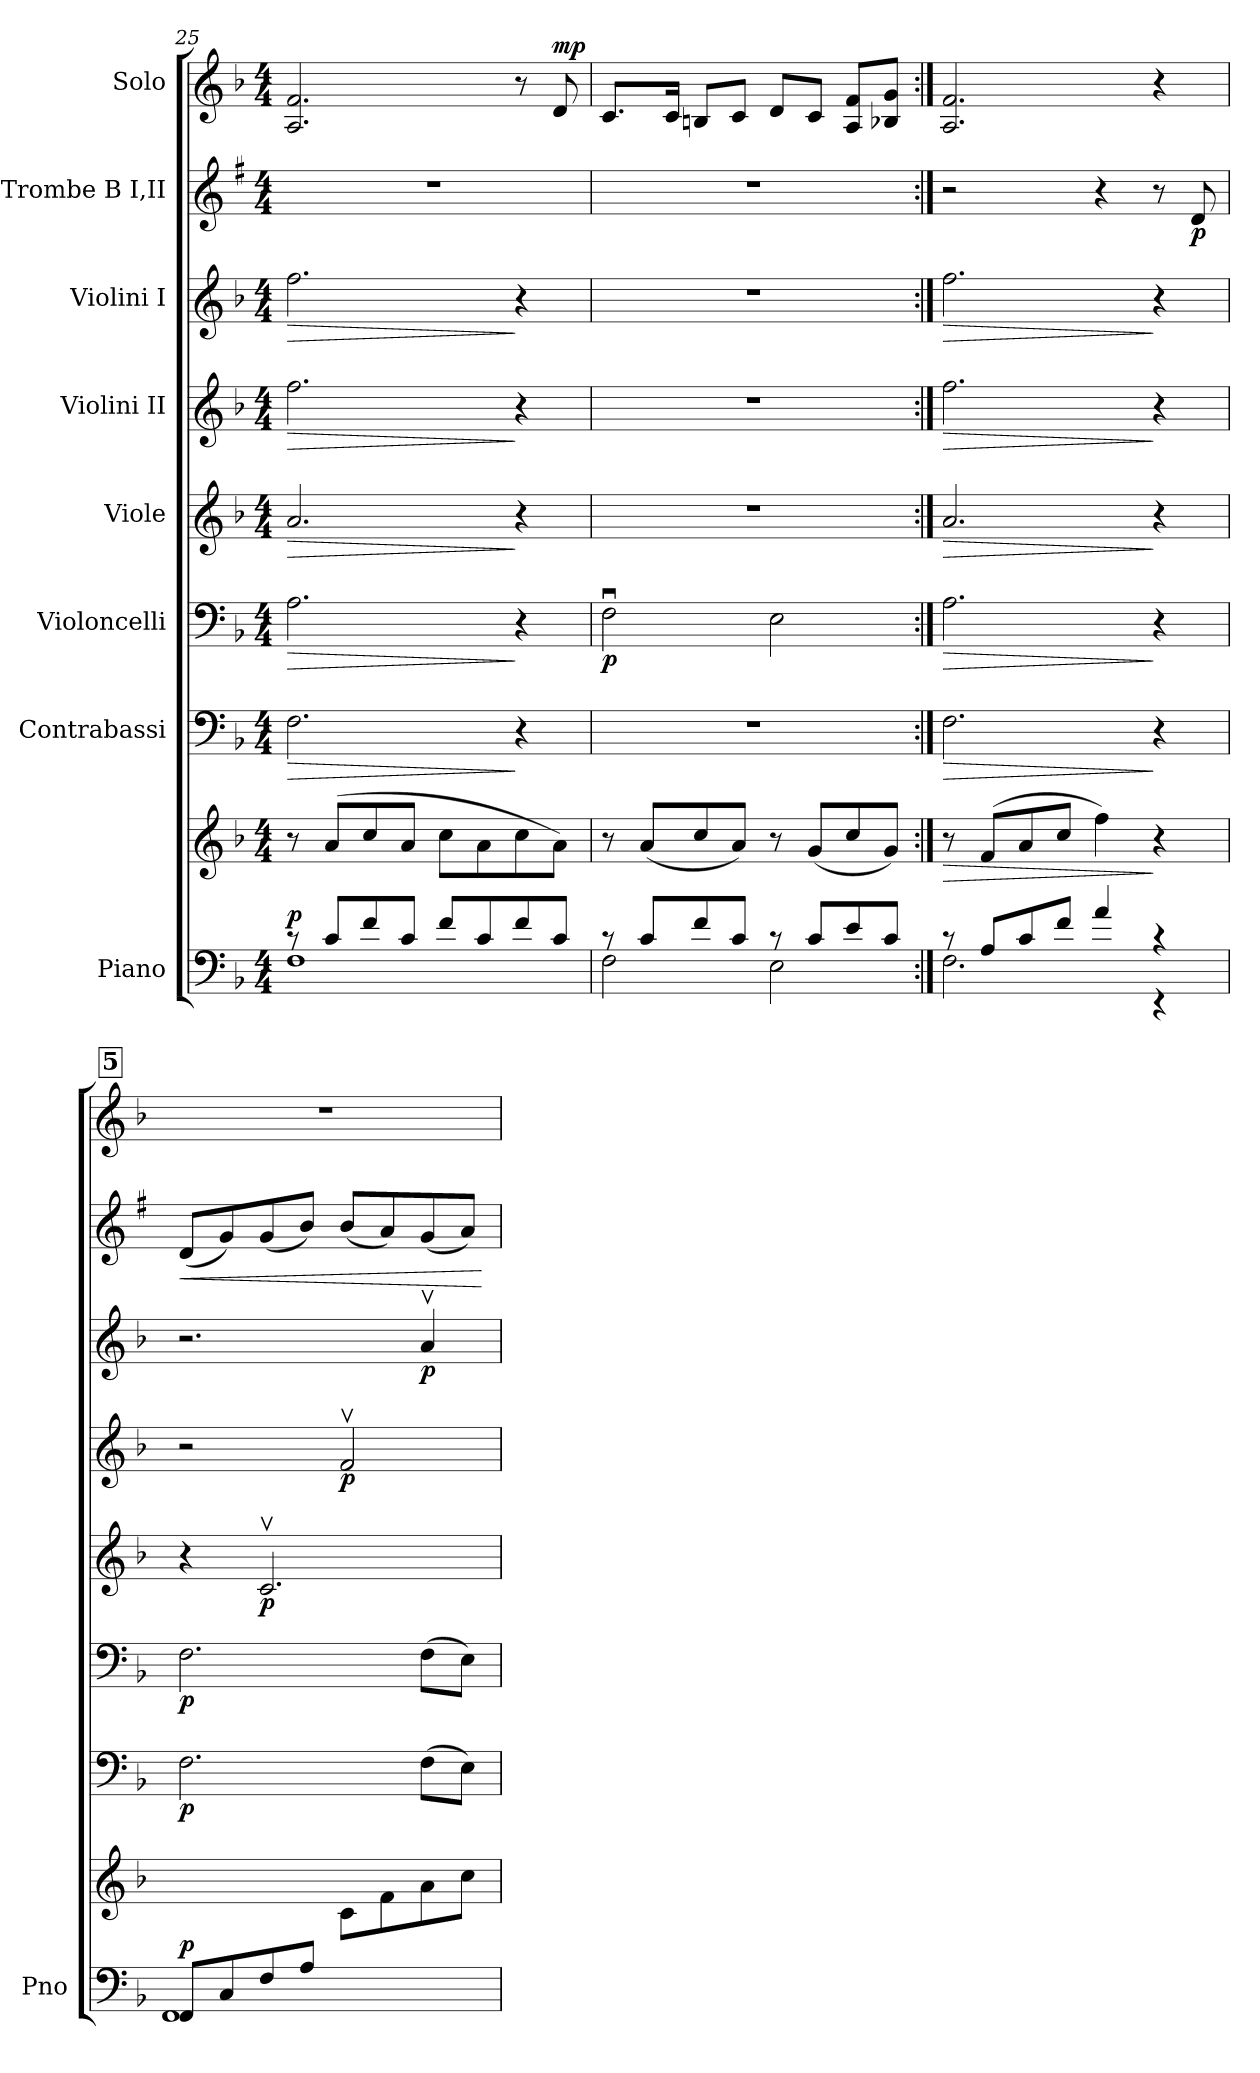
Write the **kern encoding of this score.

**kern	**kern	**dynam	**kern	**dynam	**kern	**dynam	**kern	**dynam	**kern	**dynam	**kern	**dynam	**kern	**dynam	**kern	**dynam
*part8	*part8	*part8	*part7	*part7	*part6	*part6	*part5	*part5	*part4	*part4	*part3	*part3	*part2	*part2	*part1	*part1
*staff9	*staff8	*staff8/9	*staff7	*staff7	*staff6	*staff6	*staff5	*staff5	*staff4	*staff4	*staff3	*staff3	*staff2	*staff2	*staff1	*staff1
*I"Piano	*	*	*I"Contrabassi	*	*I"Violoncelli	*	*I"Viole	*	*I"Violini II	*	*I"Violini I	*	*I"Trombe B I,II	*	*I"Solo	*
*I'Pno	*	*	*	*	*	*	*	*	*	*	*	*	*	*	*	*
*clefF4	*clefG2	*	*clefF4	*	*clefF4	*	*clefG2	*	*clefG2	*	*clefG2	*	*clefG2	*	*clefG2	*
*	*	*	*ITrd7c12	*	*	*	*	*	*	*	*	*	*ITrd1c2	*	*	*
*k[b-]	*k[b-]	*	*k[b-]	*	*k[b-]	*	*k[b-]	*	*k[b-]	*	*k[b-]	*	*k[b-]	*	*k[b-]	*
*F:	*F:	*	*F:	*	*F:	*	*F:	*	*F:	*	*F:	*	*F:	*	*F:	*
*M4/4	*M4/4	*	*M4/4	*	*M4/4	*	*M4/4	*	*M4/4	*	*M4/4	*	*M4/4	*	*M4/4	*
=25	=25	=25	=25	=25	=25	=25	=25	=25	=25	=25	=25	=25	=25	=25	=25	=25
*^	*	*	*	*	*	*	*	*	*	*	*	*	*	*	*	*
!	!	!	!LO:DY:a=2	!	!LO:HP:b	!	!LO:HP:b	!	!LO:HP:b	!	!LO:HP:b	!	!LO:HP:b	!	!	!	!
8rc	1F	8r	p	2.FF\	>	2.A\	>	2.a/	>	2.ff\	>	2.ff\	>	1r	.	2.A/ 2.f/	.
8c/L	.	(>8a/L	.	.	.	.	.	.	.	.	.	.	.	.	.	.	.
8f/	.	8cc/	.	.	.	.	.	.	.	.	.	.	.	.	.	.	.
8c/J	.	8a/J	.	.	.	.	.	.	.	.	.	.	.	.	.	.	.
8f/L	.	8cc\L	.	.	.	.	.	.	.	.	.	.	.	.	.	.	.
8c/	.	8a\	.	.	.	.	.	.	.	.	.	.	.	.	.	.	.
8f/	.	8cc\	.	4r	]	4r	]	4r	]	4r	]	4r	]	.	.	8r	.
!	!	!	!	!	!	!	!	!	!	!	!	!	!	!	!	!	!LO:DY:a
8c/J	.	8a\J)	.	.	.	.	.	.	.	.	.	.	.	.	.	8d/	mp
=26	=26	=26	=26	=26	=26	=26	=26	=26	=26	=26	=26	=26	=26	=26	=26	=26	=26
!	!	!	!	!	!	!	!LO:DY:b	!	!	!	!	!	!	!	!	!	!
8rc	2F\	8r	.	1r	.	2Fu>\	p	1r	.	1r	.	1r	.	1r	.	8.c/L	.
8c/L	.	(<8a/L	.	.	.	.	.	.	.	.	.	.	.	.	.	.	.
.	.	.	.	.	.	.	.	.	.	.	.	.	.	.	.	16c/Jk	.
8f/	.	8cc/	.	.	.	.	.	.	.	.	.	.	.	.	.	8Bn/L	.
8c/J	.	8a/J)	.	.	.	.	.	.	.	.	.	.	.	.	.	8c/J	.
8rc	2E\	8r	.	.	.	2E\	.	.	.	.	.	.	.	.	.	8d/L	.
8c/L	.	(<8g/L	.	.	.	.	.	.	.	.	.	.	.	.	.	8c/J	.
8e/	.	8cc/	.	.	.	.	.	.	.	.	.	.	.	.	.	8A/ 8f/L	.
8c/J	.	8g/J)	.	.	.	.	.	.	.	.	.	.	.	.	.	8B-X/ 8g/J	.
=27:|!	=27:|!	=27:|!	=27:|!	=27:|!	=27:|!	=27:|!	=27:|!	=27:|!	=27:|!	=27:|!	=27:|!	=27:|!	=27:|!	=27:|!	=27:|!	=27:|!	=27:|!
!	!	!	!LO:HP:b	!	!LO:HP:b	!	!LO:HP:b	!	!LO:HP:b	!	!LO:HP:b	!	!LO:HP:b	!	!	!	!
8rc	2.F\	8r	>	2.FF\	>	2.A\	>	2.a/	>	2.ff\	>	2.ff\	>	2r	.	2.A/ 2.f/	.
8A/L	.	(>8f/L	.	.	.	.	.	.	.	.	.	.	.	.	.	.	.
8c/	.	8a/	.	.	.	.	.	.	.	.	.	.	.	.	.	.	.
8f/J	.	8cc/J	.	.	.	.	.	.	.	.	.	.	.	.	.	.	.
4a/	.	4ff\)	.	.	.	.	.	.	.	.	.	.	.	4r	.	.	.
4rc	4rEE	4r	]	4r	]	4r	]	4r	]	4r	]	4r	]	8r	.	4r	.
!	!	!	!	!	!	!	!	!	!	!	!	!	!	!	!LO:DY:b	!	!
.	.	.	.	.	.	.	.	.	.	.	.	.	.	8c/	p	.	.
!!LO:REH:place=s1:a:fs=7.4:t=5
=28	=28	=28	=28	=28	=28	=28	=28	=28	=28	=28	=28	=28	=28	=28	=28	=28	=28
*	*	*^	*	*	*	*	*	*	*	*	*	*	*	*	*	*	*
!	!	!	!	!LO:DY:a=2	!	!LO:DY:b	!	!LO:DY:b	!	!	!	!	!	!	!	!LO:HP:b	!	!
(>8FF/L	1FF	1ryy	2ryy	p	2.FF\	p	2.F\	p	4r	.	2r	.	2.r	.	(<8c/L	<	1r	.
8C/	.	.	.	.	.	.	.	.	.	.	.	.	.	.	8f/)	.	.	.
!	!	!	!	!	!	!	!	!	!	!LO:DY:b	!	!	!	!	!	!	!	!
8F/	.	.	.	.	.	.	.	.	2.cv>/	p	.	.	.	.	(<8f/	.	.	.
8A/J	.	.	.	.	.	.	.	.	.	.	.	.	.	.	8a/J)	.	.	.
!	!	!	!	!	!	!	!	!	!	!	!	!LO:DY:b	!	!	!	!	!	!
2ryy	.	.	8c\L	.	.	.	.	.	.	.	2fv>/	p	.	.	(<8a/L	.	.	.
.	.	.	8f\	.	.	.	.	.	.	.	.	.	.	.	8g/)	.	.	.
!	!	!	!	!	!	!	!	!	!	!	!	!	!	!LO:DY:b	!	!	!	!
.	.	.	8a\	.	(>8FF\L	.	(>8F\L	.	.	.	.	.	4av>/	p	(<8f/	.	.	.
.	.	.	8cc\J)	.	8EE\J)	.	8E\J)	.	.	.	.	.	.	.	8g/J)	.	.	.
*v	*v	*	*	*	*	*	*	*	*	*	*	*	*	*	*	*	*	*
*	*v	*v	*	*	*	*	*	*	*	*	*	*	*	*	*	*	*
.	.	.	.	.	.	.	.	.	.	.	.	.	.	[	.	.
=	=	=	=	=	=	=	=	=	=	=	=	=	=	=	=	=
*-	*-	*-	*-	*-	*-	*-	*-	*-	*-	*-	*-	*-	*-	*-	*-	*-
